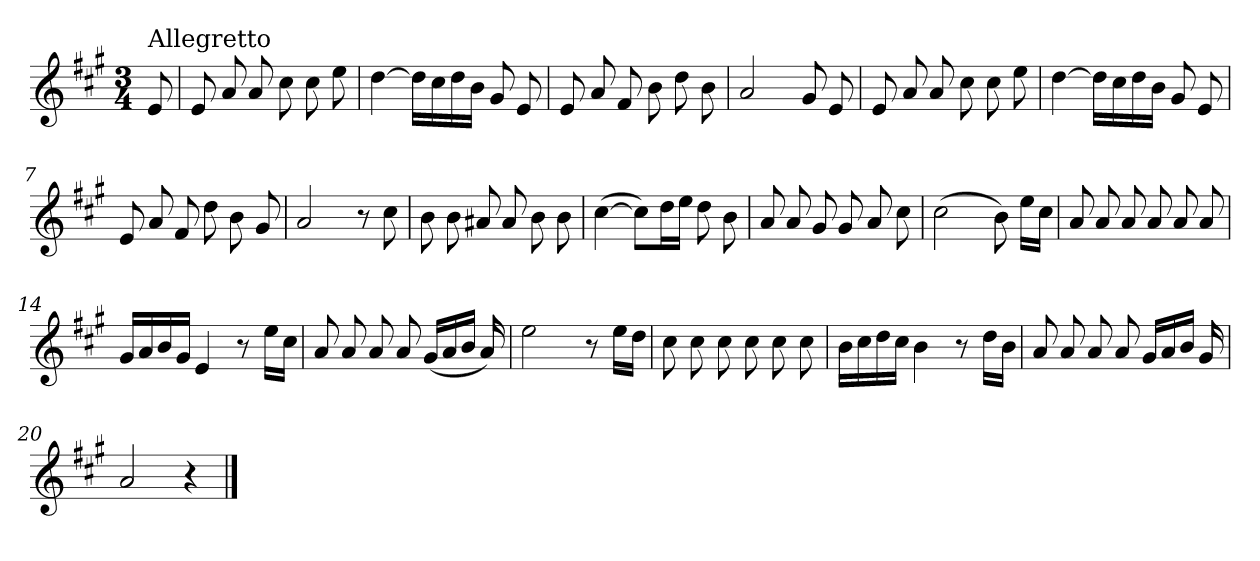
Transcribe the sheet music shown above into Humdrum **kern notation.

**kern
*part1
*staff1
*clefG2
*k[f#c#g#]
*A:
*M3/4
=
!LO:TX:a:t=Allegretto
8e/
=1
8e/
8a/
8a/
8cc#\
8cc#\
8ee\
=2
[4dd\
16dd\LL]
16cc#\
16dd\
16b\JJ
8g#/
8e/
=3
8e/
8a/
8f#/
8b\
8dd\
8b\
=4
2a/
8g#/
8e/
=5
8e/
8a/
8a/
8cc#\
8cc#\
8ee\
!!LO:LB:g=z
=6
[4dd\
16dd\LL]
16cc#\
16dd\
16b\JJ
8g#/
8e/
=7
8e/
8a/
8f#/
8dd\
8b\
8g#/
=8
2a/
8r
8cc#\
=9
8b\
8b\
8a#X/
8a#/
8b\
8b\
=10
(>[4cc#\
8cc#\L])
16dd\L
16ee\JJ
8dd\
8b\
=11
8a/
8a/
8g#/
8g#/
8a/
8cc#\
!!LO:LB:g=z
=12
(>2cc#\
8b\)
16ee\LL
16cc#\JJ
=13
8a/
8a/
8a/
8a/
8a/
8a/
=14
16g#/LL
16a/
16b/
16g#/JJ
4e/
8r
16ee\LL
16cc#\JJ
=15
8a/
8a/
8a/
8a/
(<16g#/LL
16a/
16b/JJ
16a/)
=16
2ee\
8r
16ee\LL
16dd\JJ
=17
8cc#\
8cc#\
8cc#\
8cc#\
8cc#\
8cc#\
!!LO:LB:g=z
=18
16b\LL
16cc#\
16dd\
16cc#\JJ
4b\
8r
16dd\LL
16b\JJ
=19
8a/
8a/
8a/
8a/
16g#/LL
16a/
16b/JJ
16g#/
=20
2a/
4r
==
*-
